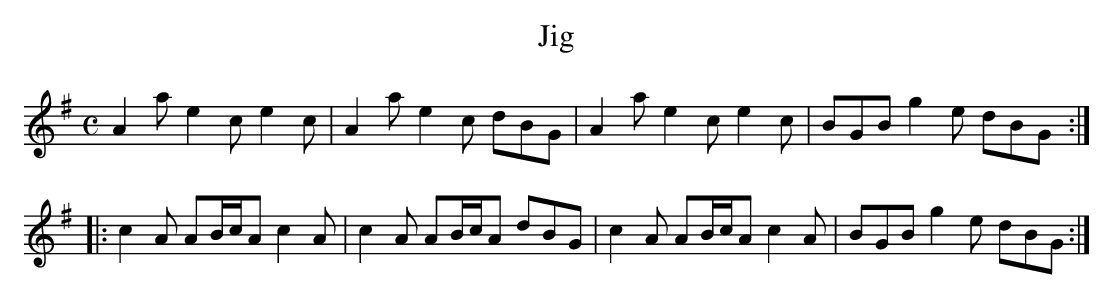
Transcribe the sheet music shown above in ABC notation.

X:1
T:Jig
M:C
L:1/8
K:G
A2a e2c e2c|A2a e2c dBG|A2a e2c e2c|BGB g2e dBG:|
|:c2A AB/c/A c2A|c2A AB/c/A dBG|c2A AB/c/A c2A|BGB g2e dBG:|]
